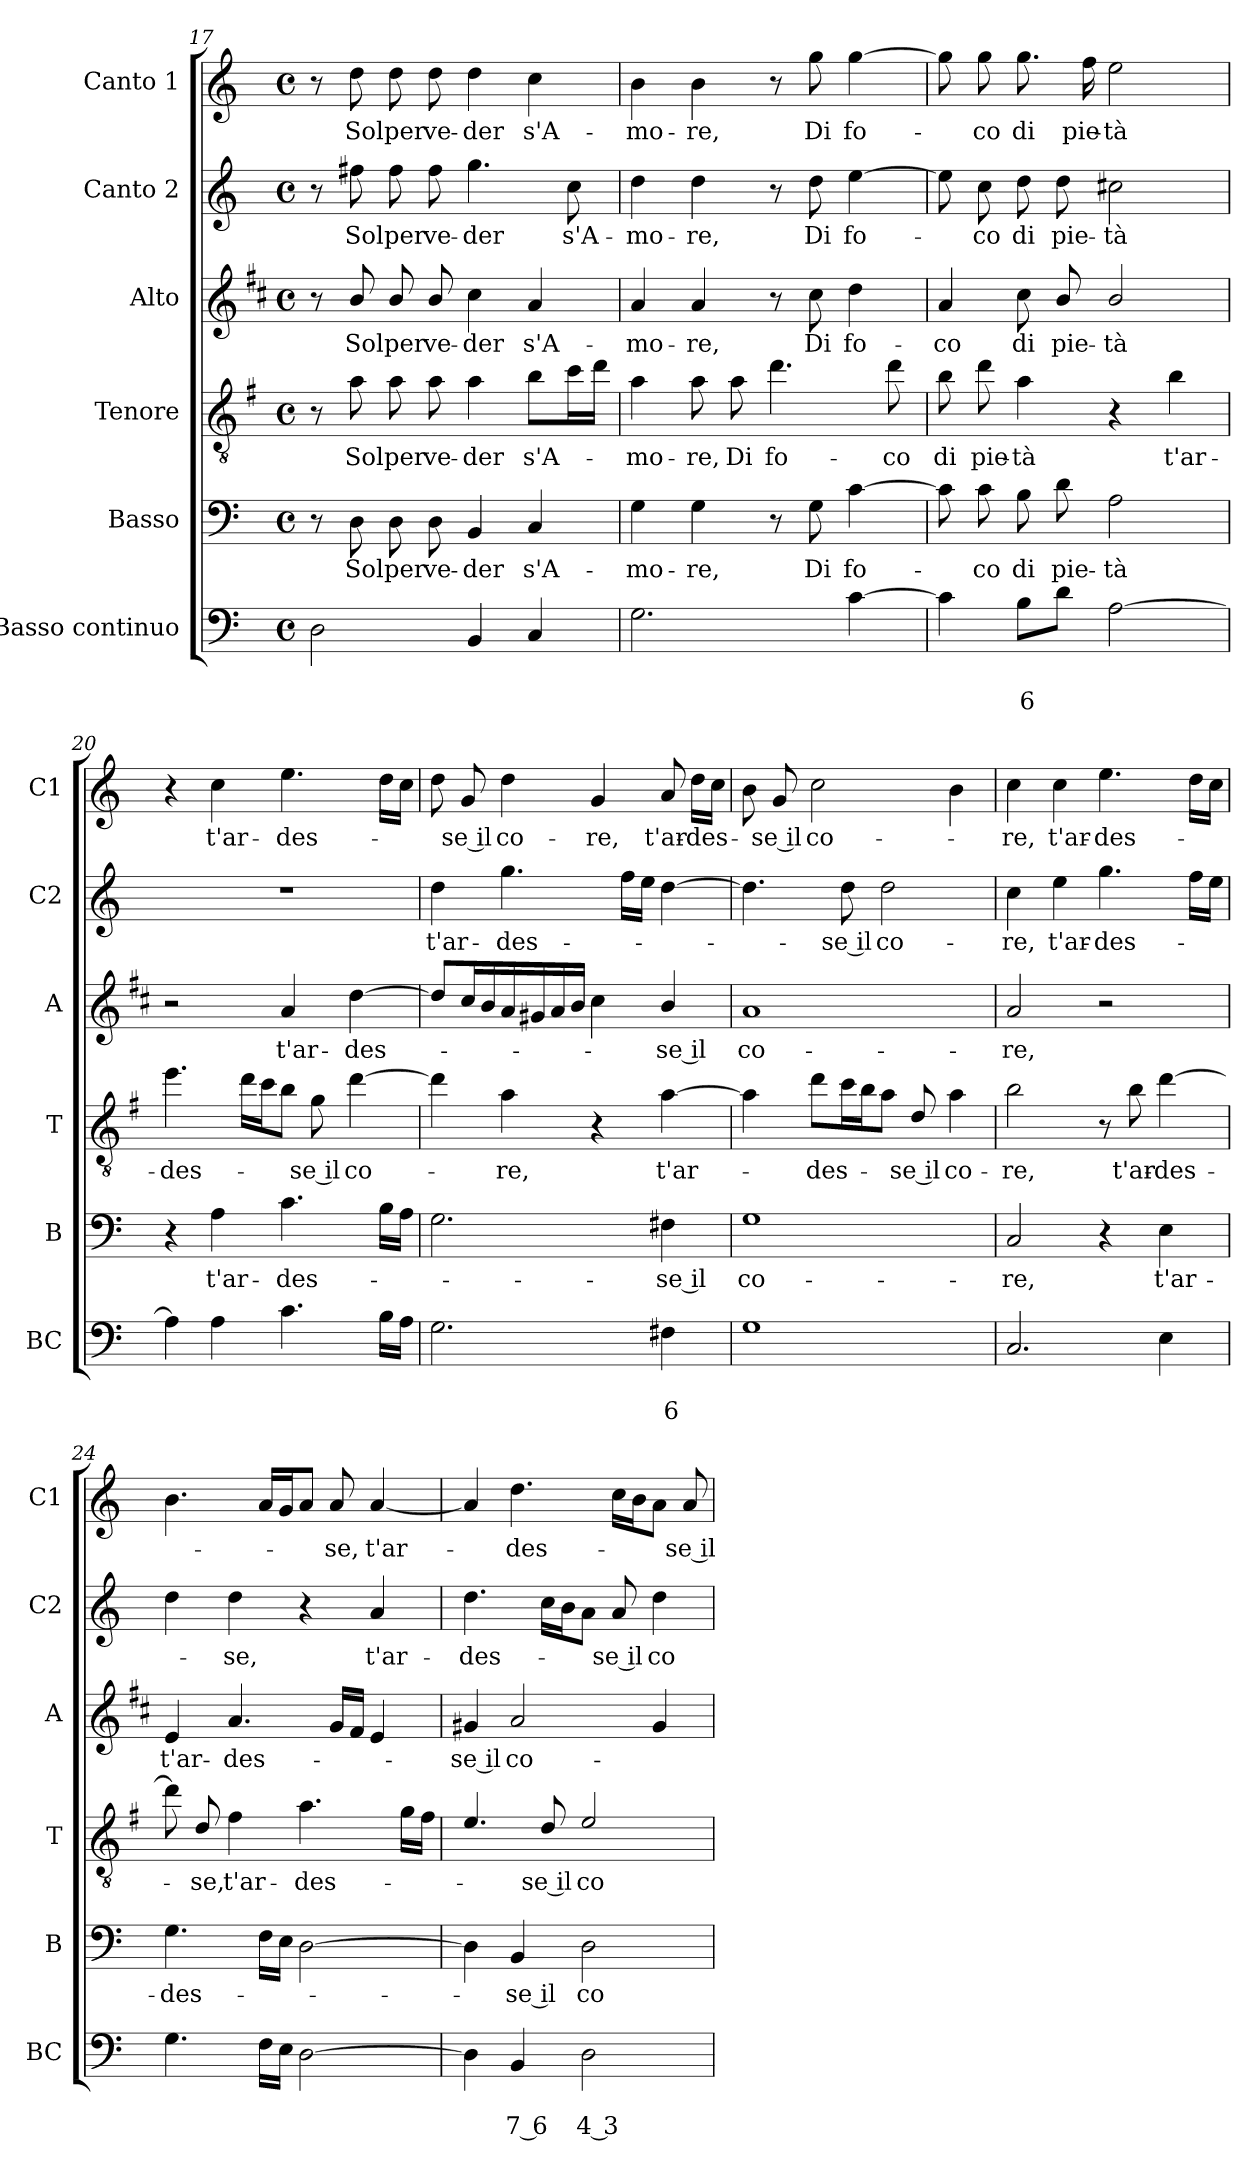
**kern	**text	**text	**kern	**text	**kern	**text	**kern	**text	**kern	**text	**kern	**text
*part6	*part6	*part6	*part5	*part5	*part4	*part4	*part3	*part3	*part2	*part2	*part1	*part1
*staff6	*staff6	*staff6	*staff5	*staff5	*staff4	*staff4	*staff3	*staff3	*staff2	*staff2	*staff1	*staff1
*I"Basso continuo	*	*	*I"Basso	*	*I"Tenore	*	*I"Alto	*	*I"Canto 2	*	*I"Canto 1	*
*I'BC	*	*	*I'B	*	*I'T	*	*I'A	*	*I'C2	*	*I'C1	*
*clefF4	*	*	*clefF4	*	*clefGv2	*	*clefG2	*	*clefG2	*	*clefG2	*
*	*	*	*	*	*ITrd4c7	*	*ITrd1c2	*	*	*	*	*
*k[]	*	*	*k[]	*	*k[]	*	*k[]	*	*k[]	*	*k[]	*
*C:	*	*	*C:	*	*C:	*	*C:	*	*C:	*	*C:	*
*M4/4	*	*	*M4/4	*	*M4/4	*	*M4/4	*	*M4/4	*	*M4/4	*
*met(c)	*	*	*met(c)	*	*met(c)	*	*met(c)	*	*met(c)	*	*met(c)	*
=17	=17	=17	=17	=17	=17	=17	=17	=17	=17	=17	=17	=17
2D\	.	.	8r	.	8r	.	8r	.	8r	.	8r	.
!	!	!	!	!LO:LY:b	!	!LO:LY:b	!	!LO:LY:b	!	!LO:LY:b	!	!LO:LY:b
.	.	.	8D\	Sol	8d\	Sol	8a/	Sol	8ff#X\	Sol	8dd\	Sol
!	!	!	!	!LO:LY:b	!	!LO:LY:b	!	!LO:LY:b	!	!LO:LY:b	!	!LO:LY:b
.	.	.	8D\	per	8d\	per	8a/	per	8ff#\	per	8dd\	per
!	!	!	!	!LO:LY:b	!	!LO:LY:b	!	!LO:LY:b	!	!LO:LY:b	!	!LO:LY:b
.	.	.	8D\	ve-	8d\	ve-	8a/	ve-	8ff#\	ve-	8dd\	ve-
!	!	!	!	!LO:LY:b	!	!LO:LY:b	!	!LO:LY:b	!	!LO:LY:b	!	!LO:LY:b
4BB/	.	.	4BB/	-der	4d\	-der	4b\	-der	4.gg\	-der	4dd\	-der
!	!	!	!	!LO:LY:b	!	!LO:LY:b	!	!LO:LY:b	!	!	!	!LO:LY:b
4C/	.	.	4C/	s'A-	8e\L	s'A-	4g/	s'A-	.	.	4cc\	s'A-
!	!	!	!	!	!	!	!	!	!	!LO:LY:b	!	!
.	.	.	.	.	16f\L	.	.	.	8cc\	s'A-	.	.
.	.	.	.	.	16g\JJ	.	.	.	.	.	.	.
=18	=18	=18	=18	=18	=18	=18	=18	=18	=18	=18	=18	=18
!	!	!	!	!LO:LY:b	!	!LO:LY:b	!	!LO:LY:b	!	!LO:LY:b	!	!LO:LY:b
2.G\	.	.	4G\	-mo-	4d\	-mo-	4g/	-mo-	4dd\	-mo-	4b\	-mo-
!	!	!	!	!LO:LY:b	!	!LO:LY:b	!	!LO:LY:b	!	!LO:LY:b	!	!LO:LY:b
.	.	.	4G\	-re,	8d\	-re,	4g/	-re,	4dd\	-re,	4b\	-re,
!	!	!	!	!	!	!LO:LY:b	!	!	!	!	!	!
.	.	.	.	.	8d\	Di	.	.	.	.	.	.
!	!	!	!	!	!	!LO:LY:b	!	!	!	!	!	!
.	.	.	8r	.	4.g\	fo-	8r	.	8r	.	8r	.
!	!	!	!	!LO:LY:b	!	!	!	!LO:LY:b	!	!LO:LY:b	!	!LO:LY:b
.	.	.	8G\	Di	.	.	8b\	Di	8dd\	Di	8gg\	Di
!	!	!	!	!LO:LY:b	!	!	!	!LO:LY:b	!	!LO:LY:b	!	!LO:LY:b
[4c\	.	.	[4c\	fo-	.	.	4cc\	fo-	[4ee\	fo-	[4gg\	fo-
!	!	!	!	!	!	!LO:LY:b	!	!	!	!	!	!
.	.	.	.	.	8g\	-co	.	.	.	.	.	.
!!LO:LB:g=z
=19	=19	=19	=19	=19	=19	=19	=19	=19	=19	=19	=19	=19
!	!	!	!	!	!	!LO:LY:b	!	!LO:LY:b	!	!	!	!
4c\]	.	.	8c\]	.	8e\	di	4g/	-co	8ee\]	.	8gg\]	.
!	!	!	!	!LO:LY:b	!	!LO:LY:b	!	!	!	!LO:LY:b	!	!LO:LY:b
.	.	.	8c\	-co	8g\	pie-	.	.	8cc\	-co	8gg\	-co
!	!	!LO:LY:b	!	!LO:LY:b	!	!LO:LY:b	!	!LO:LY:b	!	!LO:LY:b	!	!LO:LY:b
8B\L	.	6	8B\	di	4d\	-tà	8b\	di	8dd\	di	8.gg\	di
!	!	!	!	!LO:LY:b	!	!	!	!LO:LY:b	!	!LO:LY:b	!	!
8d\J	.	.	8d\	pie-	.	.	8a/	pie-	8dd\	pie-	.	.
!	!	!	!	!	!	!	!	!	!	!	!	!LO:LY:b
.	.	.	.	.	.	.	.	.	.	.	16ff\	pie-
!	!	!	!	!LO:LY:b	!	!	!	!LO:LY:b	!	!LO:LY:b	!	!LO:LY:b
[2A\	.	.	2A\	-tà	4r	.	2a/	-tà	2cc#X\	-tà	2ee\	-tà
!	!	!	!	!	!	!LO:LY:b	!	!	!	!	!	!
.	.	.	.	.	4e\	t'ar-	.	.	.	.	.	.
=20	=20	=20	=20	=20	=20	=20	=20	=20	=20	=20	=20	=20
!	!	!	!	!	!	!LO:LY:b	!	!	!	!	!	!
4A\]	.	.	4r	.	4.a\	-des-	2r	.	1r	.	4r	.
!	!	!	!	!LO:LY:b	!	!	!	!	!	!	!	!LO:LY:b
4A\	.	.	4A\	t'ar-	.	.	.	.	.	.	4cc\	t'ar-
.	.	.	.	.	16g\LL	.	.	.	.	.	.	.
.	.	.	.	.	16f\J	.	.	.	.	.	.	.
!	!	!	!	!LO:LY:b	!	!	!	!LO:LY:b	!	!	!	!LO:LY:b
4.c\	.	.	4.c\	-des-	8e\J	.	4g/	t'ar-	.	.	4.ee\	-des-
!	!	!	!	!	!	!LO:LY:b	!	!	!	!	!	!
.	.	.	.	.	8c\	-se il	.	.	.	.	.	.
!	!	!	!	!	!	!LO:LY:b	!	!LO:LY:b	!	!	!	!
.	.	.	.	.	[4g\	co-	[4cc\	-des-	.	.	.	.
16B\LL	.	.	16B\LL	.	.	.	.	.	.	.	16dd\LL	.
16A\JJ	.	.	16A\JJ	.	.	.	.	.	.	.	16cc\JJ	.
=21	=21	=21	=21	=21	=21	=21	=21	=21	=21	=21	=21	=21
!	!	!	!	!	!	!	!	!	!	!LO:LY:b	!	!
2.G\	.	.	2.G\	.	4g\]	.	8cc/L]	.	4dd\	t'ar-	8dd\	.
!	!	!	!	!	!	!	!	!	!	!	!	!LO:LY:b
.	.	.	.	.	.	.	16b/L	.	.	.	8g/	-se il
.	.	.	.	.	.	.	16a/	.	.	.	.	.
!	!	!	!	!	!	!LO:LY:b	!	!	!	!LO:LY:b	!	!LO:LY:b
.	.	.	.	.	4d\	-re,	16g/	.	4.gg\	-des-	4dd\	co-
.	.	.	.	.	.	.	16f#X/	.	.	.	.	.
.	.	.	.	.	.	.	16g/	.	.	.	.	.
.	.	.	.	.	.	.	16a/JJ	.	.	.	.	.
!	!	!	!	!	!	!	!	!	!	!	!	!LO:LY:b
.	.	.	.	.	4r	.	4b\	.	.	.	4g/	-re,
.	.	.	.	.	.	.	.	.	16ff\LL	.	.	.
.	.	.	.	.	.	.	.	.	16ee\JJ	.	.	.
!	!	!LO:LY:b	!	!LO:LY:b	!	!LO:LY:b	!	!LO:LY:b	!	!	!	!LO:LY:b
4F#X\	.	6	4F#X\	-se il	[4d\	t'ar-	4a/	-se il	[4dd\	.	8a/	t'ar-
!	!	!	!	!	!	!	!	!	!	!	!	!LO:LY:b
.	.	.	.	.	.	.	.	.	.	.	16dd\LL	-des-
.	.	.	.	.	.	.	.	.	.	.	16cc\JJ	.
=22	=22	=22	=22	=22	=22	=22	=22	=22	=22	=22	=22	=22
!	!	!	!	!LO:LY:b	!	!	!	!LO:LY:b	!	!	!	!
1G	.	.	1G	co-	4d\]	.	1g	co-	4.dd\]	.	8b\	.
!	!	!	!	!	!	!	!	!	!	!	!	!LO:LY:b
.	.	.	.	.	.	.	.	.	.	.	8g/	-se il
!	!	!	!	!	!	!LO:LY:b	!	!	!	!	!	!LO:LY:b
.	.	.	.	.	8g\L	-des-	.	.	.	.	2cc\	co-
!	!	!	!	!	!	!	!	!	!	!LO:LY:b	!	!
.	.	.	.	.	16f\L	.	.	.	8dd\	-se il	.	.
.	.	.	.	.	16e\J	.	.	.	.	.	.	.
!	!	!	!	!	!	!	!	!	!	!LO:LY:b	!	!
.	.	.	.	.	8d\J	.	.	.	2dd\	co-	.	.
!	!	!	!	!	!	!LO:LY:b	!	!	!	!	!	!
.	.	.	.	.	8G/	-se il	.	.	.	.	.	.
!	!	!	!	!	!	!LO:LY:b	!	!	!	!	!	!
.	.	.	.	.	4d\	co-	.	.	.	.	4b\	.
=23	=23	=23	=23	=23	=23	=23	=23	=23	=23	=23	=23	=23
!	!	!	!	!LO:LY:b	!	!LO:LY:b	!	!LO:LY:b	!	!LO:LY:b	!	!LO:LY:b
2.C/	.	.	2C/	-re,	2e\	-re,	2g/	-re,	4cc\	-re,	4cc\	-re,
!	!	!	!	!	!	!	!	!	!	!LO:LY:b	!	!LO:LY:b
.	.	.	.	.	.	.	.	.	4ee\	t'ar-	4cc\	t'ar-
!	!	!	!	!	!	!	!	!	!	!LO:LY:b	!	!LO:LY:b
.	.	.	4r	.	8r	.	2r	.	4.gg\	-des-	4.ee\	-des-
!	!	!	!	!	!	!LO:LY:b	!	!	!	!	!	!
.	.	.	.	.	8e\	t'ar-	.	.	.	.	.	.
!	!	!	!	!LO:LY:b	!	!LO:LY:b	!	!	!	!	!	!
4E\	.	.	4E\	t'ar-	[4g\	-des-	.	.	.	.	.	.
.	.	.	.	.	.	.	.	.	16ff\LL	.	16dd\LL	.
.	.	.	.	.	.	.	.	.	16ee\JJ	.	16cc\JJ	.
!!LO:LB:g=z
=24	=24	=24	=24	=24	=24	=24	=24	=24	=24	=24	=24	=24
!	!	!	!	!LO:LY:b	!	!	!	!LO:LY:b	!	!	!	!
4.G\	.	.	4.G\	-des-	8g\]	.	4d/	t'ar-	4dd\	.	4.b\	.
!	!	!	!	!	!	!LO:LY:b	!	!	!	!	!	!
.	.	.	.	.	8G/	-se,	.	.	.	.	.	.
!	!	!	!	!	!	!LO:LY:b	!	!LO:LY:b	!	!LO:LY:b	!	!
.	.	.	.	.	4B\	t'ar-	4.g/	-des-	4dd\	-se,	.	.
16F\LL	.	.	16F\LL	.	.	.	.	.	.	.	16a/LL	.
16E\JJ	.	.	16E\JJ	.	.	.	.	.	.	.	16g/J	.
!	!	!	!	!	!	!LO:LY:b	!	!	!	!	!	!
[2D\	.	.	[2D\	.	4.d\	-des-	.	.	4r	.	8a/J	.
!	!	!	!	!	!	!	!	!	!	!	!	!LO:LY:b
.	.	.	.	.	.	.	16f/LL	.	.	.	8a/	-se,
.	.	.	.	.	.	.	16e/JJ	.	.	.	.	.
!	!	!	!	!	!	!	!	!	!	!LO:LY:b	!	!LO:LY:b
.	.	.	.	.	.	.	4d/	.	4a/	t'ar-	[4a/	t'ar-
.	.	.	.	.	16c\LL	.	.	.	.	.	.	.
.	.	.	.	.	16B\JJ	.	.	.	.	.	.	.
=25	=25	=25	=25	=25	=25	=25	=25	=25	=25	=25	=25	=25
!	!	!	!	!	!	!	!	!LO:LY:b	!	!LO:LY:b	!	!
4D\]	.	.	4D\]	.	4.A/	.	4f#X/	-se il	4.dd\	-des-	4a/]	.
!	!	!LO:LY:b	!	!LO:LY:b	!	!	!	!LO:LY:b	!	!	!	!LO:LY:b
4BB/	.	7 6	4BB/	-se il	.	.	2g/	co-	.	.	4.dd\	-des-
!	!	!	!	!	!	!LO:LY:b	!	!	!	!	!	!
.	.	.	.	.	8G/	-se il	.	.	16cc\LL	.	.	.
.	.	.	.	.	.	.	.	.	16b\J	.	.	.
!	!	!LO:LY:b	!	!LO:LY:b	!	!LO:LY:b	!	!	!	!	!	!
2D\	.	4 3	2D\	co-	2A/	co-	.	.	8a\J	.	.	.
!	!	!	!	!	!	!	!	!	!	!LO:LY:b	!	!
.	.	.	.	.	.	.	.	.	8a/	-se il	16cc\LL	.
.	.	.	.	.	.	.	.	.	.	.	16b\J	.
!	!	!	!	!	!	!	!	!	!	!LO:LY:b	!	!
.	.	.	.	.	.	.	4f#/	.	4dd\	co-	8a\J	.
!	!	!	!	!	!	!	!	!	!	!	!	!LO:LY:b
.	.	.	.	.	.	.	.	.	.	.	8a/	-se il
=	=	=	=	=	=	=	=	=	=	=	=	=
*-	*-	*-	*-	*-	*-	*-	*-	*-	*-	*-	*-	*-
